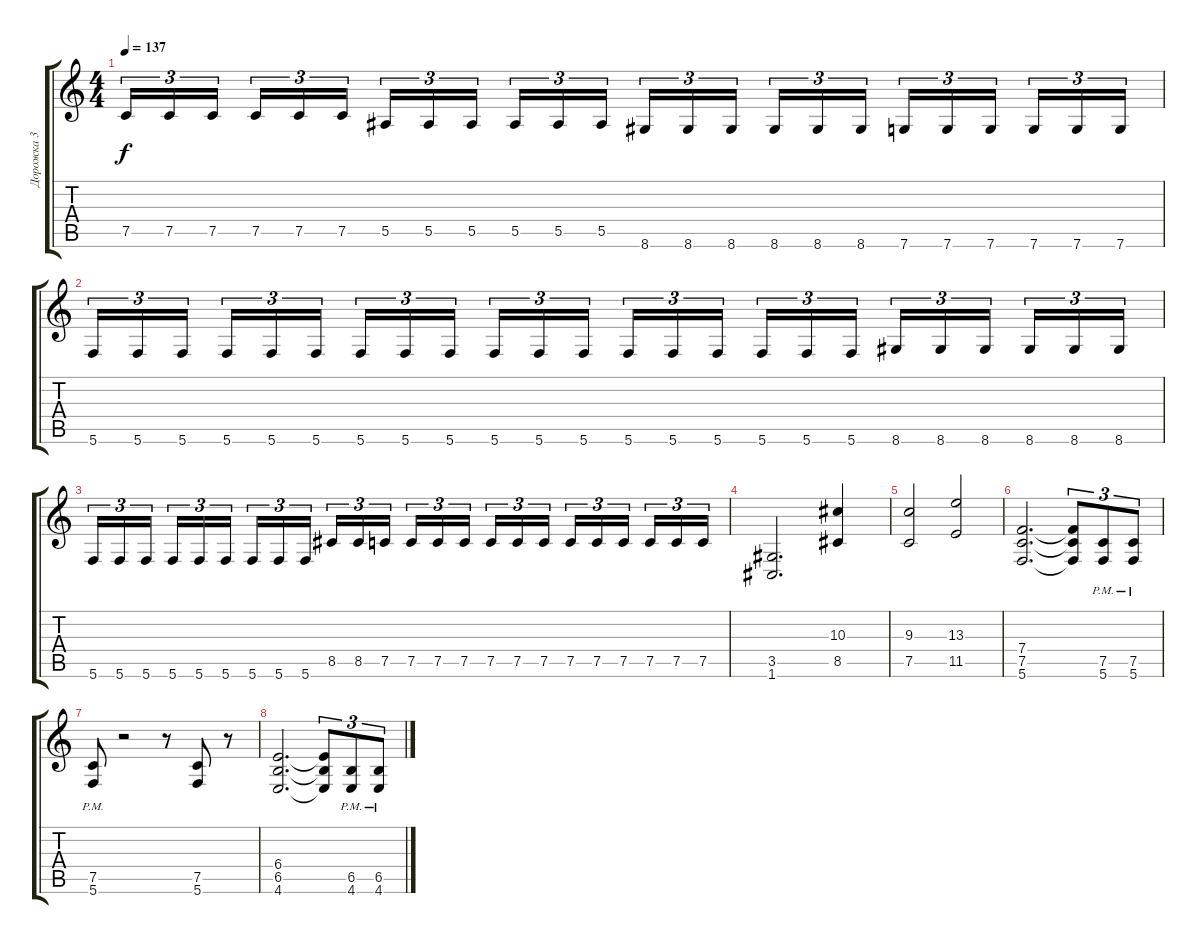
\track ("Дорожка 3" "Дорожка 3") {instrument distortionguitar}
\staff {score tabs}
\tuning (C4 G3 Eb3 Bb2 F2 C2) {hide}
\ts (4 4)
\tempo 137
\clef g2
\ks c
7.5.16{tu (3 2) dy f} 7.5.16{tu (3 2)} 7.5.16{tu (3 2) beam splitsecondary} 7.5.16{tu (3 2)} 7.5.16{tu (3 2)} 7.5.16{tu (3 2)} 5.5.16{tu (3 2)} 5.5.16{tu (3 2)} 5.5.16{tu (3 2) beam splitsecondary} 5.5.16{tu (3 2)} 5.5.16{tu (3 2)} 5.5.16{tu (3 2)} 8.6.16{tu (3 2)} 8.6.16{tu (3 2)} 8.6.16{tu (3 2) beam splitsecondary} 8.6.16{tu (3 2)} 8.6.16{tu (3 2)} 8.6.16{tu (3 2)} 7.6.16{tu (3 2)} 7.6.16{tu (3 2)} 7.6.16{tu (3 2) beam splitsecondary} 7.6.16{tu (3 2)} 7.6.16{tu (3 2)} 7.6.16{tu (3 2)} |
5.6.16{tu (3 2)} 5.6.16{tu (3 2)} 5.6.16{tu (3 2) beam splitsecondary} 5.6.16{tu (3 2)} 5.6.16{tu (3 2)} 5.6.16{tu (3 2)} 5.6.16{tu (3 2)} 5.6.16{tu (3 2)} 5.6.16{tu (3 2) beam splitsecondary} 5.6.16{tu (3 2)} 5.6.16{tu (3 2)} 5.6.16{tu (3 2)} 5.6.16{tu (3 2)} 5.6.16{tu (3 2)} 5.6.16{tu (3 2) beam splitsecondary} 5.6.16{tu (3 2)} 5.6.16{tu (3 2)} 5.6.16{tu (3 2)} 8.6.16{tu (3 2)} 8.6.16{tu (3 2)} 8.6.16{tu (3 2) beam splitsecondary} 8.6.16{tu (3 2)} 8.6.16{tu (3 2)} 8.6.16{tu (3 2)} |
5.6.16{tu (3 2)} 5.6.16{tu (3 2)} 5.6.16{tu (3 2) beam splitsecondary} 5.6.16{tu (3 2)} 5.6.16{tu (3 2)} 5.6.16{tu (3 2)} 5.6.16{tu (3 2)} 5.6.16{tu (3 2)} 5.6.16{tu (3 2) beam splitsecondary} 8.5.16{tu (3 2)} 8.5.16{tu (3 2)} 7.5.16{tu (3 2)} 7.5.16{tu (3 2)} 7.5.16{tu (3 2)} 7.5.16{tu (3 2) beam splitsecondary} 7.5.16{tu (3 2)} 7.5.16{tu (3 2)} 7.5.16{tu (3 2)} 7.5.16{tu (3 2)} 7.5.16{tu (3 2)} 7.5.16{tu (3 2) beam splitsecondary} 7.5.16{tu (3 2)} 7.5.16{tu (3 2)} 7.5.16{tu (3 2)} |
(3.5 1.6).2{d} (10.3 8.5).4 |
(9.3 7.5).2 (13.3 11.5).2 |
(7.4 7.5 5.6).2{d} (7.4{t} 7.5{t} 5.6{t}).8{tu (3 2)} (7.5{pm} 5.6{pm}).8{tu (3 2)} (7.5{pm} 5.6{pm}).8{tu (3 2)} |
(7.5{pm} 5.6{pm}).8 r.2 r.8 (7.5 5.6).8 r.8 |
(6.4 6.5 4.6).2{d} (6.4{t} 6.5{t} 4.6{t}).8{tu (3 2)} (6.5{pm} 4.6{pm}).8{tu (3 2)} (6.5{pm} 4.6{pm}).8{tu (3 2)}
